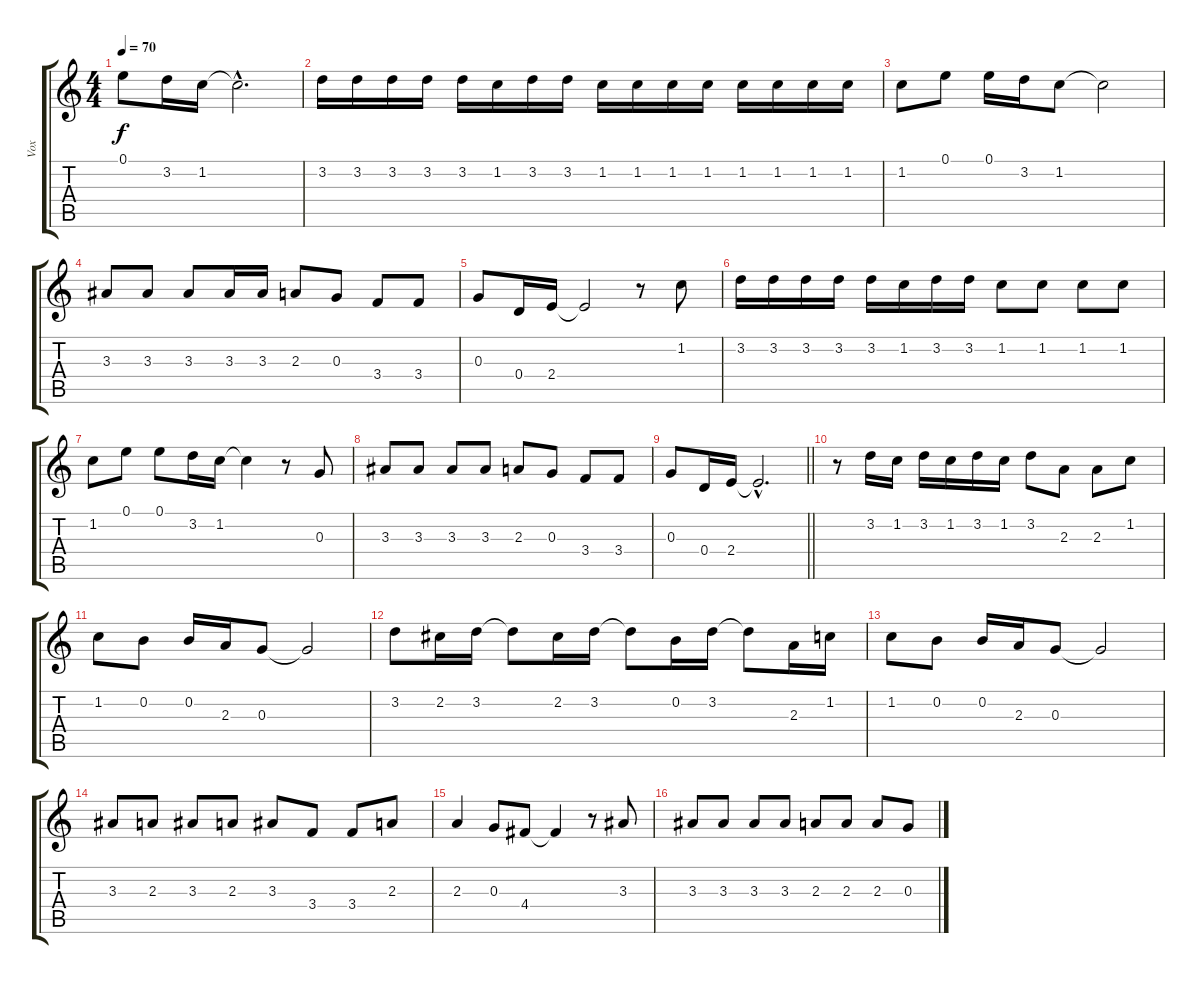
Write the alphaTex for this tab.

\track ("Vox" "Vox") {instrument fretlessbass}
\staff {score tabs}
\tuning (E4 B3 G3 D3 A2 E2) {hide}
\ts (4 4)
\tempo 70
\clef g2
\ks c
0.1.8{dy f} 3.2.16 1.2.16 1.2{hac t}.2{d} |
3.2.16 3.2.16 3.2.16 3.2.16 3.2.16 1.2.16 3.2.16 3.2.16 1.2.16 1.2.16 1.2.16 1.2.16 1.2.16 1.2.16 1.2.16 1.2.16 |
1.2.8 0.1.8 0.1.16 3.2.16 1.2.8 1.2{t}.2 |
3.3.8 3.3.8 3.3.8 3.3.16 3.3.16 2.3.8 0.3.8 3.4.8 3.4.8 |
0.3.8 0.4.16 2.4.16 2.4{t}.2 r.8 1.2.8 |
3.2.16 3.2.16 3.2.16 3.2.16 3.2.16 1.2.16 3.2.16 3.2.16 1.2.8 1.2.8 1.2.8 1.2.8 |
1.2.8 0.1.8 0.1.8 3.2.16 1.2.16 1.2{t}.4 r.8 0.3.8 |
3.3.8 3.3.8 3.3.8 3.3.8 2.3.8 0.3.8 3.4.8 3.4.8 |
\barLineRight lightlight
0.3.8 0.4.16 2.4.16 2.4{hac t}.2{d} |
r.8 3.2.16 1.2.16 3.2.16 1.2.16 3.2.16 1.2.16 3.2.8 2.3.8 2.3.8 1.2.8 |
1.2.8 0.2.8 0.2.16 2.3.16 0.3.8 0.3{t}.2 |
3.2.8 2.2.16 3.2.16 3.2{t}.8 2.2.16 3.2.16 3.2{t}.8 0.2.16 3.2.16 3.2{t}.8 2.3.16 1.2.16 |
1.2.8 0.2.8 0.2.16 2.3.16 0.3.8 0.3{t}.2 |
3.3.8 2.3.8 3.3.8 2.3.8 3.3.8 3.4.8 3.4.8 2.3.8 |
2.3.4 0.3.8 4.4.8 4.4{t}.4 r.8 3.3.8 |
3.3.8 3.3.8 3.3.8 3.3.8 2.3.8 2.3.8 2.3.8 0.3.8
